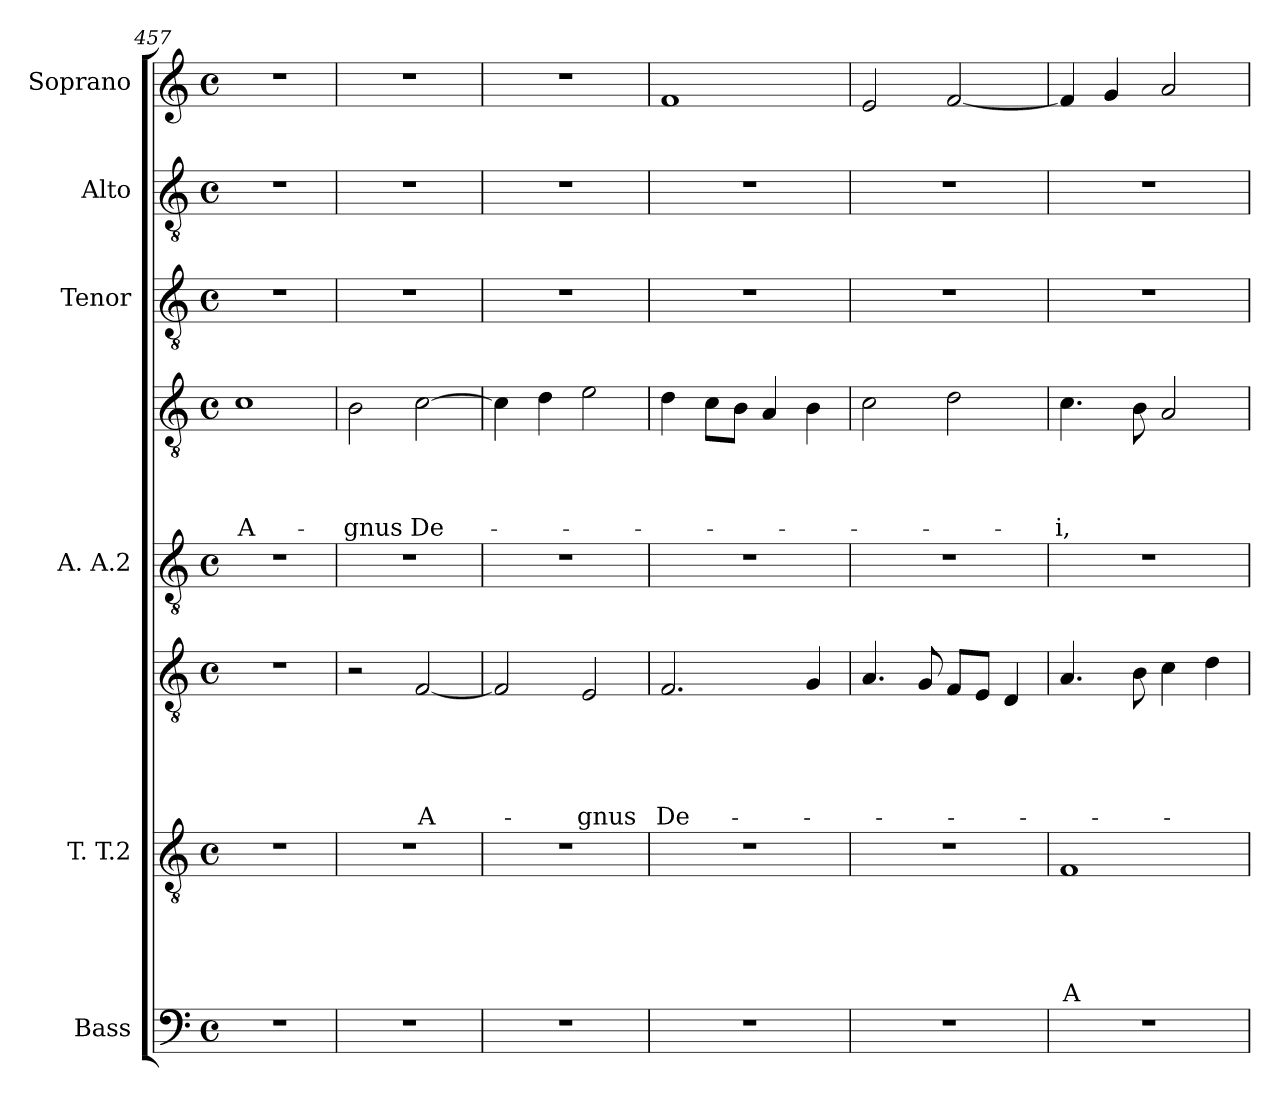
**kern	**kern	**text	**text	**text	**text	**text	**kern	**text	**text	**text	**text	**text	**kern	**kern	**text	**text	**text	**text	**kern	**kern	**kern
*part6	*part5	*part5	*part5	*part5	*part5	*part5	*part5	*part5	*part5	*part5	*part5	*part5	*part4	*part4	*part4	*part4	*part4	*part4	*part3	*part2	*part1
*staff8	*staff7	*staff7	*staff7	*staff7	*staff7	*staff7	*staff6	*staff6	*staff6	*staff6	*staff6	*staff6	*staff5	*staff4	*staff4	*staff4	*staff4	*staff4	*staff3	*staff2	*staff1
*I"Bass	*I"T. T.2	*	*	*	*	*	*	*	*	*	*	*	*I"A. A.2	*	*	*	*	*	*I"Tenor	*I"Alto	*I"Soprano
*I'B.	*I'T.	*	*	*	*	*	*	*	*	*	*	*	*I'A.	*	*	*	*	*	*I'T.	*I'A.	*I'S.
!!LO:PB:g=z
*clefF4	*clefGv2	*	*	*	*	*	*clefGv2	*	*	*	*	*	*clefGv2	*clefGv2	*	*	*	*	*clefGv2	*clefGv2	*clefG2
*k[]	*k[]	*	*	*	*	*	*k[]	*	*	*	*	*	*k[]	*k[]	*	*	*	*	*k[]	*k[]	*k[]
*C:	*C:	*	*	*	*	*	*C:	*	*	*	*	*	*C:	*C:	*	*	*	*	*C:	*C:	*C:
*M4/4	*M4/4	*	*	*	*	*	*M4/4	*	*	*	*	*	*M4/4	*M4/4	*	*	*	*	*M4/4	*M4/4	*M4/4
*met(c)	*met(c)	*	*	*	*	*	*met(c)	*	*	*	*	*	*met(c)	*met(c)	*	*	*	*	*met(c)	*met(c)	*met(c)
=457	=457	=457	=457	=457	=457	=457	=457	=457	=457	=457	=457	=457	=457	=457	=457	=457	=457	=457	=457	=457	=457
!	!	!	!	!	!	!	!	!	!	!	!	!	!	!	!	!	!	!LO:LY:b	!	!	!
1r	1r	.	.	.	.	.	1r	.	.	.	.	.	1r	1c	.	.	.	A-	1r	1r	1r
=458	=458	=458	=458	=458	=458	=458	=458	=458	=458	=458	=458	=458	=458	=458	=458	=458	=458	=458	=458	=458	=458
!	!	!	!	!	!	!	!	!	!	!	!	!	!	!	!	!	!	!LO:LY:b	!	!	!
1r	1r	.	.	.	.	.	2r	.	.	.	.	.	1r	2B\	.	.	.	-gnus	1r	1r	1r
!	!	!	!	!	!	!	!	!	!	!	!	!LO:LY:b	!	!	!	!	!	!LO:LY:b	!	!	!
.	.	.	.	.	.	.	[<2F/	.	.	.	.	A-	.	[>2c\	.	.	.	De-	.	.	.
=459	=459	=459	=459	=459	=459	=459	=459	=459	=459	=459	=459	=459	=459	=459	=459	=459	=459	=459	=459	=459	=459
1r	1r	.	.	.	.	.	2F/]	.	.	.	.	.	1r	4c\]	.	.	.	.	1r	1r	1r
.	.	.	.	.	.	.	.	.	.	.	.	.	.	4d\	.	.	.	.	.	.	.
!	!	!	!	!	!	!	!	!	!	!	!	!LO:LY:b	!	!	!	!	!	!	!	!	!
.	.	.	.	.	.	.	2E/	.	.	.	.	-gnus	.	2e\	.	.	.	.	.	.	.
=460	=460	=460	=460	=460	=460	=460	=460	=460	=460	=460	=460	=460	=460	=460	=460	=460	=460	=460	=460	=460	=460
!	!	!	!	!	!	!	!	!	!	!	!	!LO:LY:b	!	!	!	!	!	!	!	!	!
1r	1r	.	.	.	.	.	2.F/	.	.	.	.	De-	1r	4d\	.	.	.	.	1r	1r	1f
.	.	.	.	.	.	.	.	.	.	.	.	.	.	8c\L	.	.	.	.	.	.	.
.	.	.	.	.	.	.	.	.	.	.	.	.	.	8B\J	.	.	.	.	.	.	.
.	.	.	.	.	.	.	.	.	.	.	.	.	.	4A/	.	.	.	.	.	.	.
.	.	.	.	.	.	.	4G/	.	.	.	.	.	.	4B\	.	.	.	.	.	.	.
=461	=461	=461	=461	=461	=461	=461	=461	=461	=461	=461	=461	=461	=461	=461	=461	=461	=461	=461	=461	=461	=461
1r	1r	.	.	.	.	.	4.A/	.	.	.	.	.	1r	2c\	.	.	.	.	1r	1r	2e/
.	.	.	.	.	.	.	8G/	.	.	.	.	.	.	.	.	.	.	.	.	.	.
.	.	.	.	.	.	.	8F/L	.	.	.	.	.	.	2d\	.	.	.	.	.	.	[<2f/
.	.	.	.	.	.	.	8E/J	.	.	.	.	.	.	.	.	.	.	.	.	.	.
.	.	.	.	.	.	.	4D/	.	.	.	.	.	.	.	.	.	.	.	.	.	.
=462	=462	=462	=462	=462	=462	=462	=462	=462	=462	=462	=462	=462	=462	=462	=462	=462	=462	=462	=462	=462	=462
!	!	!	!	!	!	!LO:LY:b	!	!	!	!	!	!	!	!	!	!	!	!LO:LY:b	!	!	!
1r	1F	.	.	.	.	-A-	4.A/	.	.	.	.	.	1r	4.c\	.	.	.	-i,	1r	1r	4f/]
.	.	.	.	.	.	.	.	.	.	.	.	.	.	.	.	.	.	.	.	.	4g/
.	.	.	.	.	.	.	8B\	.	.	.	.	.	.	8B\	.	.	.	.	.	.	.
.	.	.	.	.	.	.	4c\	.	.	.	.	.	.	2A/	.	.	.	.	.	.	2a/
.	.	.	.	.	.	.	4d\	.	.	.	.	.	.	.	.	.	.	.	.	.	.
=	=	=	=	=	=	=	=	=	=	=	=	=	=	=	=	=	=	=	=	=	=
*-	*-	*-	*-	*-	*-	*-	*-	*-	*-	*-	*-	*-	*-	*-	*-	*-	*-	*-	*-	*-	*-
